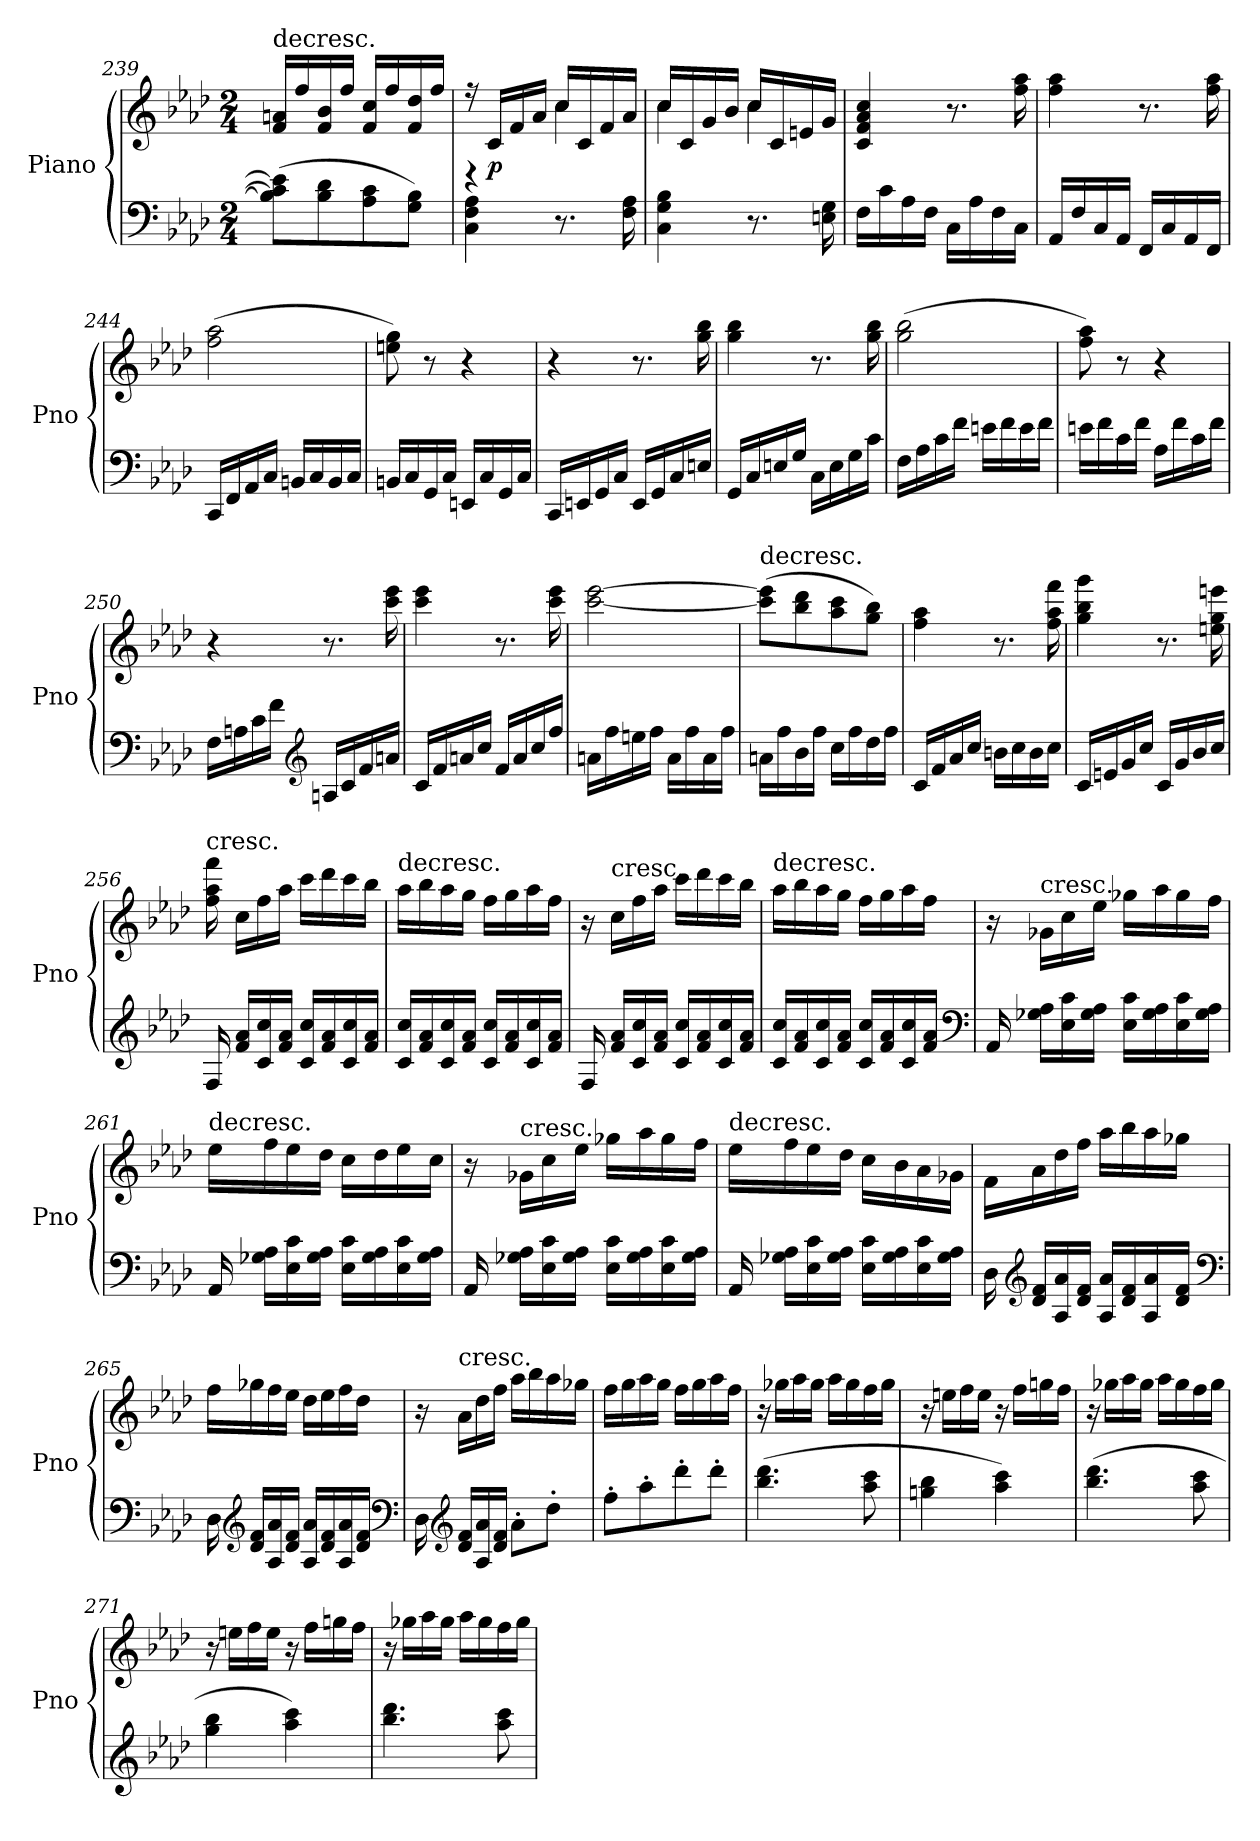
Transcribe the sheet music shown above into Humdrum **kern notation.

**kern	**kern	**dynam
*part1	*part1	*part1
*staff2	*staff1	*staff1/2
*I"Piano	*	*
*I'Pno	*	*
*clefF4	*clefG2	*
*k[b-e-a-d-]	*k[b-e-a-d-]	*
*f:	*f:	*
*M2/4	*M2/4	*
=239	=239	=239
!	!LO:TX:t=decresc.	!
(8B-]\ 8c]\ 8e-]\L	16f/ 16an/LL	.
.	16ff/	.
8B-\ 8d-\	16f/ 16b-/	.
.	16ff/JJ	.
8A-\ 8c\	16f/ 16cc/LL	.
.	16ff/	.
8G\ 8B-\J)	16f/ 16dd-/	.
.	16ff/JJ	.
=240	=240	=240
*	*^	*
4C\ 4F\ 4A-\	16r	4r	.
.	16c/LL	.	p
.	16f/	.	.
.	16a-/JJ	.	.
8.r	16cc/LL	4cc\	.
.	16c/	.	.
.	16f/	.	.
16F\ 16A-\	16a-/JJ	.	.
=241	=241	=241	=241
4C\ 4G\ 4B-\	4cc\	16cc/LL	.
.	.	16c/	.
.	.	16g/	.
.	.	16b-/JJ	.
8.r	4cc\	16cc/LL	.
.	.	16c/	.
.	.	16en/	.
16En\ 16G\	.	16g/JJ	.
*	*v	*v	*
=242	=242	=242
16F\LL	4c/ 4f/ 4a-/ 4cc/	.
16c\	.	.
16A-\	.	.
16F\JJ	.	.
16C\LL	8.r	.
16A-\	.	.
16F\	.	.
16C\JJ	16ff\ 16aa-\	.
=243	=243	=243
16AA-/LL	4ff\ 4aa-\	.
16F/	.	.
16C/	.	.
16AA-/JJ	.	.
16FF/LL	8.r	.
16C/	.	.
16AA-/	.	.
16FF/JJ	16ff\ 16aa-\	.
=244	=244	=244
16CC/LL	(2ff\ 2aa-\	.
16FF/	.	.
16AA-/	.	.
16C/JJ	.	.
16BBn/LL	.	.
16C/	.	.
16BB/	.	.
16C/JJ	.	.
=245	=245	=245
16BBn/LL	8een\ 8gg\)	.
16C/	.	.
16GG/	8r	.
16C/JJ	.	.
16EEn/LL	4r	.
16C/	.	.
16GG/	.	.
16C/JJ	.	.
=246	=246	=246
16CC/LL	4r	.
16EEn/	.	.
16GG/	.	.
16C/JJ	.	.
16EE/LL	8.r	.
16GG/	.	.
16C/	.	.
16En/JJ	16gg\ 16bb-\	.
=247	=247	=247
16GG/LL	4gg\ 4bb-\	.
16C/	.	.
16En/	.	.
16G/JJ	.	.
16C\LL	8.r	.
16E\	.	.
16G\	.	.
16c\JJ	16gg\ 16bb-\	.
=248	=248	=248
16F\LL	(2gg\ 2bb-\	.
16A-\	.	.
16c\	.	.
16f\JJ	.	.
16en\LL	.	.
16f\	.	.
16e\	.	.
16f\JJ	.	.
=249	=249	=249
16en\LL	8ff\ 8aa-\)	.
16f\	.	.
16c\	8r	.
16f\JJ	.	.
16A-\LL	4r	.
16f\	.	.
16c\	.	.
16f\JJ	.	.
=250	=250	=250
16F\LL	4r	.
16An\	.	.
16c\	.	.
16f\JJ	.	.
*clefG2	*	*
16An/LL	8.r	.
16c/	.	.
16f/	.	.
16an/JJ	16ccc\ 16eee-\	.
=251	=251	=251
16c/LL	4ccc\ 4eee-\	.
16f/	.	.
16an/	.	.
16cc/JJ	.	.
16f/LL	8.r	.
16a/	.	.
16cc/	.	.
16ff/JJ	16ccc\ 16eee-\	.
=252	=252	=252
16an\LL	[2ccc\ [2eee-\	.
16ff\	.	.
16een\	.	.
16ff\JJ	.	.
16a\LL	.	.
16ff\	.	.
16a\	.	.
16ff\JJ	.	.
=253	=253	=253
!	!LO:TX:t=decresc.	!
16an\LL	(8ccc]\ 8eee-]\L	.
16ff\	.	.
16b-\	8bb-\ 8ddd-\	.
16ff\JJ	.	.
16cc\LL	8aa-\ 8ccc\	.
16ff\	.	.
16dd-\	8gg\ 8bb-\J)	.
16ff\JJ	.	.
=254	=254	=254
16c/LL	4ff\ 4aa-\	.
16f/	.	.
16a-/	.	.
16cc/JJ	.	.
16bn\LL	8.r	.
16cc\	.	.
16b\	.	.
16cc\JJ	16ff\ 16aa-\ 16fff\	.
=255	=255	=255
16c/LL	4gg\ 4bb-\ 4ggg\	.
16en/	.	.
16g/	.	.
16cc/JJ	.	.
16c/LL	8.r	.
16g/	.	.
16b-/	.	.
16cc/JJ	16een\ 16gg\ 16eeen\	.
=256	=256	=256
!	!LO:TX:t=cresc.	!
16F/	16ff\ 16aa-\ 16fff\	.
16f/ 16a-/LL	16cc\LL	.
16c/ 16cc/	16ff\	.
16f/ 16a-/JJ	16aa-\JJ	.
16c/ 16cc/LL	16ccc\LL	.
16f/ 16a-/	16ddd-\	.
16c/ 16cc/	16ccc\	.
16f/ 16a-/JJ	16bb-\JJ	.
=257	=257	=257
!	!LO:TX:t=decresc.	!
16c/ 16cc/LL	16aa-\LL	.
16f/ 16a-/	16bb-\	.
16c/ 16cc/	16aa-\	.
16f/ 16a-/JJ	16gg\JJ	.
16c/ 16cc/LL	16ff\LL	.
16f/ 16a-/	16gg\	.
16c/ 16cc/	16aa-\	.
16f/ 16a-/JJ	16ff\JJ	.
=258	=258	=258
16F/	16r	.
!	!LO:TX:t=cresc.	!
16f/ 16a-/LL	16cc\LL	.
16c/ 16cc/	16ff\	.
16f/ 16a-/JJ	16aa-\JJ	.
16c/ 16cc/LL	16ccc\LL	.
16f/ 16a-/	16ddd-\	.
16c/ 16cc/	16ccc\	.
16f/ 16a-/JJ	16bb-\JJ	.
=259	=259	=259
!	!LO:TX:t=decresc.	!
16c/ 16cc/LL	16aa-\LL	.
16f/ 16a-/	16bb-\	.
16c/ 16cc/	16aa-\	.
16f/ 16a-/JJ	16gg\JJ	.
16c/ 16cc/LL	16ff\LL	.
16f/ 16a-/	16gg\	.
16c/ 16cc/	16aa-\	.
16f/ 16a-/JJ	16ff\JJ	.
*clefF4	*	*
=260	=260	=260
16AA-/	16r	.
!	!LO:TX:t=cresc.	!
16G-X\ 16A-\LL	16g-X\LL	.
16E-\ 16c\	16cc\	.
16G-\ 16A-\JJ	16ee-\JJ	.
16E-\ 16c\LL	16gg-X\LL	.
16G-\ 16A-\	16aa-\	.
16E-\ 16c\	16gg-\	.
16G-\ 16A-\JJ	16ff\JJ	.
=261	=261	=261
!	!LO:TX:t=decresc.	!
16AA-/	16ee-\LL	.
16G-X\ 16A-\LL	16ff\	.
16E-\ 16c\	16ee-\	.
16G-\ 16A-\JJ	16dd-\JJ	.
16E-\ 16c\LL	16cc\LL	.
16G-\ 16A-\	16dd-\	.
16E-\ 16c\	16ee-\	.
16G-\ 16A-\JJ	16cc\JJ	.
=262	=262	=262
16AA-/	16r	.
!	!LO:TX:t=cresc.	!
16G-X\ 16A-\LL	16g-X\LL	.
16E-\ 16c\	16cc\	.
16G-\ 16A-\JJ	16ee-\JJ	.
16E-\ 16c\LL	16gg-X\LL	.
16G-\ 16A-\	16aa-\	.
16E-\ 16c\	16gg-\	.
16G-\ 16A-\JJ	16ff\JJ	.
=263	=263	=263
!	!LO:TX:t=decresc.	!
16AA-/	16ee-\LL	.
16G-X\ 16A-\LL	16ff\	.
16E-\ 16c\	16ee-\	.
16G-\ 16A-\JJ	16dd-\JJ	.
16E-\ 16c\LL	16cc\LL	.
16G-\ 16A-\	16b-\	.
16E-\ 16c\	16a-\	.
16G-\ 16A-\JJ	16g-X\JJ	.
=264	=264	=264
16D-\	16f\LL	.
*clefG2	*	*
16d-/ 16f/LL	16a-\	.
16A-/ 16a-/	16dd-\	.
16d-/ 16f/JJ	16ff\JJ	.
16A-/ 16a-/LL	16aa-\LL	.
16d-/ 16f/	16bb-\	.
16A-/ 16a-/	16aa-\	.
16d-/ 16f/JJ	16gg-X\JJ	.
*clefF4	*	*
=265	=265	=265
16D-\	16ff\LL	.
*clefG2	*	*
16d-/ 16f/LL	16gg-X\	.
16A-/ 16a-/	16ff\	.
16d-/ 16f/JJ	16ee-\JJ	.
16A-/ 16a-/LL	16dd-\LL	.
16d-/ 16f/	16ee-\	.
16A-/ 16a-/	16ff\	.
16d-/ 16f/JJ	16dd-\JJ	.
*clefF4	*	*
=266	=266	=266
16D-\	16r	.
*clefG2	*	*
!	!LO:TX:t=cresc.	!
16d-/ 16f/LL	16a-\LL	.
16A-/ 16a-/	16dd-\	.
16d-/ 16f/JJ	16ff\JJ	.
8a-'\L	16aa-\LL	.
.	16bb-\	.
8dd-'\J	16aa-\	.
.	16gg-X\JJ	.
=267	=267	=267
8ff'\L	16ff\LL	.
.	16gg\	.
8aa-'\	16aa-\	.
.	16gg\JJ	.
8ddd-'\	16ff\LL	.
.	16gg\	.
8ddd-'\J	16aa-\	.
.	16ff\JJ	.
=268	=268	=268
(4.bb-\ 4.ddd-\	16r	.
.	16gg-X\LL	.
.	16aa-\	.
.	16gg-\JJ	.
.	16aa-\LL	.
.	16gg-\	.
8aa-\ 8ccc\	16ff\	.
.	16gg-\JJ	.
=269	=269	=269
4ggn\ 4bb-\	16r	.
.	16een\LL	.
.	16ff\	.
.	16ee\JJ	.
4aa-\ 4ccc\)	16r	.
.	16ff\LL	.
.	16ggn\	.
.	16ff\JJ	.
=270	=270	=270
(4.bb-\ 4.ddd-\	16r	.
.	16gg-X\LL	.
.	16aa-\	.
.	16gg-\JJ	.
.	16aa-\LL	.
.	16gg-\	.
8aa-\ 8ccc\	16ff\	.
.	16gg-\JJ	.
=271	=271	=271
4gg\ 4bb-\	16r	.
.	16een\LL	.
.	16ff\	.
.	16ee\JJ	.
4aa-\ 4ccc\)	16r	.
.	16ff\LL	.
.	16ggn\	.
.	16ff\JJ	.
=272	=272	=272
4.bb-\ 4.ddd-\	16r	.
.	16gg-X\LL	.
.	16aa-\	.
.	16gg-\JJ	.
.	16aa-\LL	.
.	16gg-\	.
8aa-\ 8ccc\	16ff\	.
.	16gg-\JJ	.
=	=	=
*-	*-	*-
